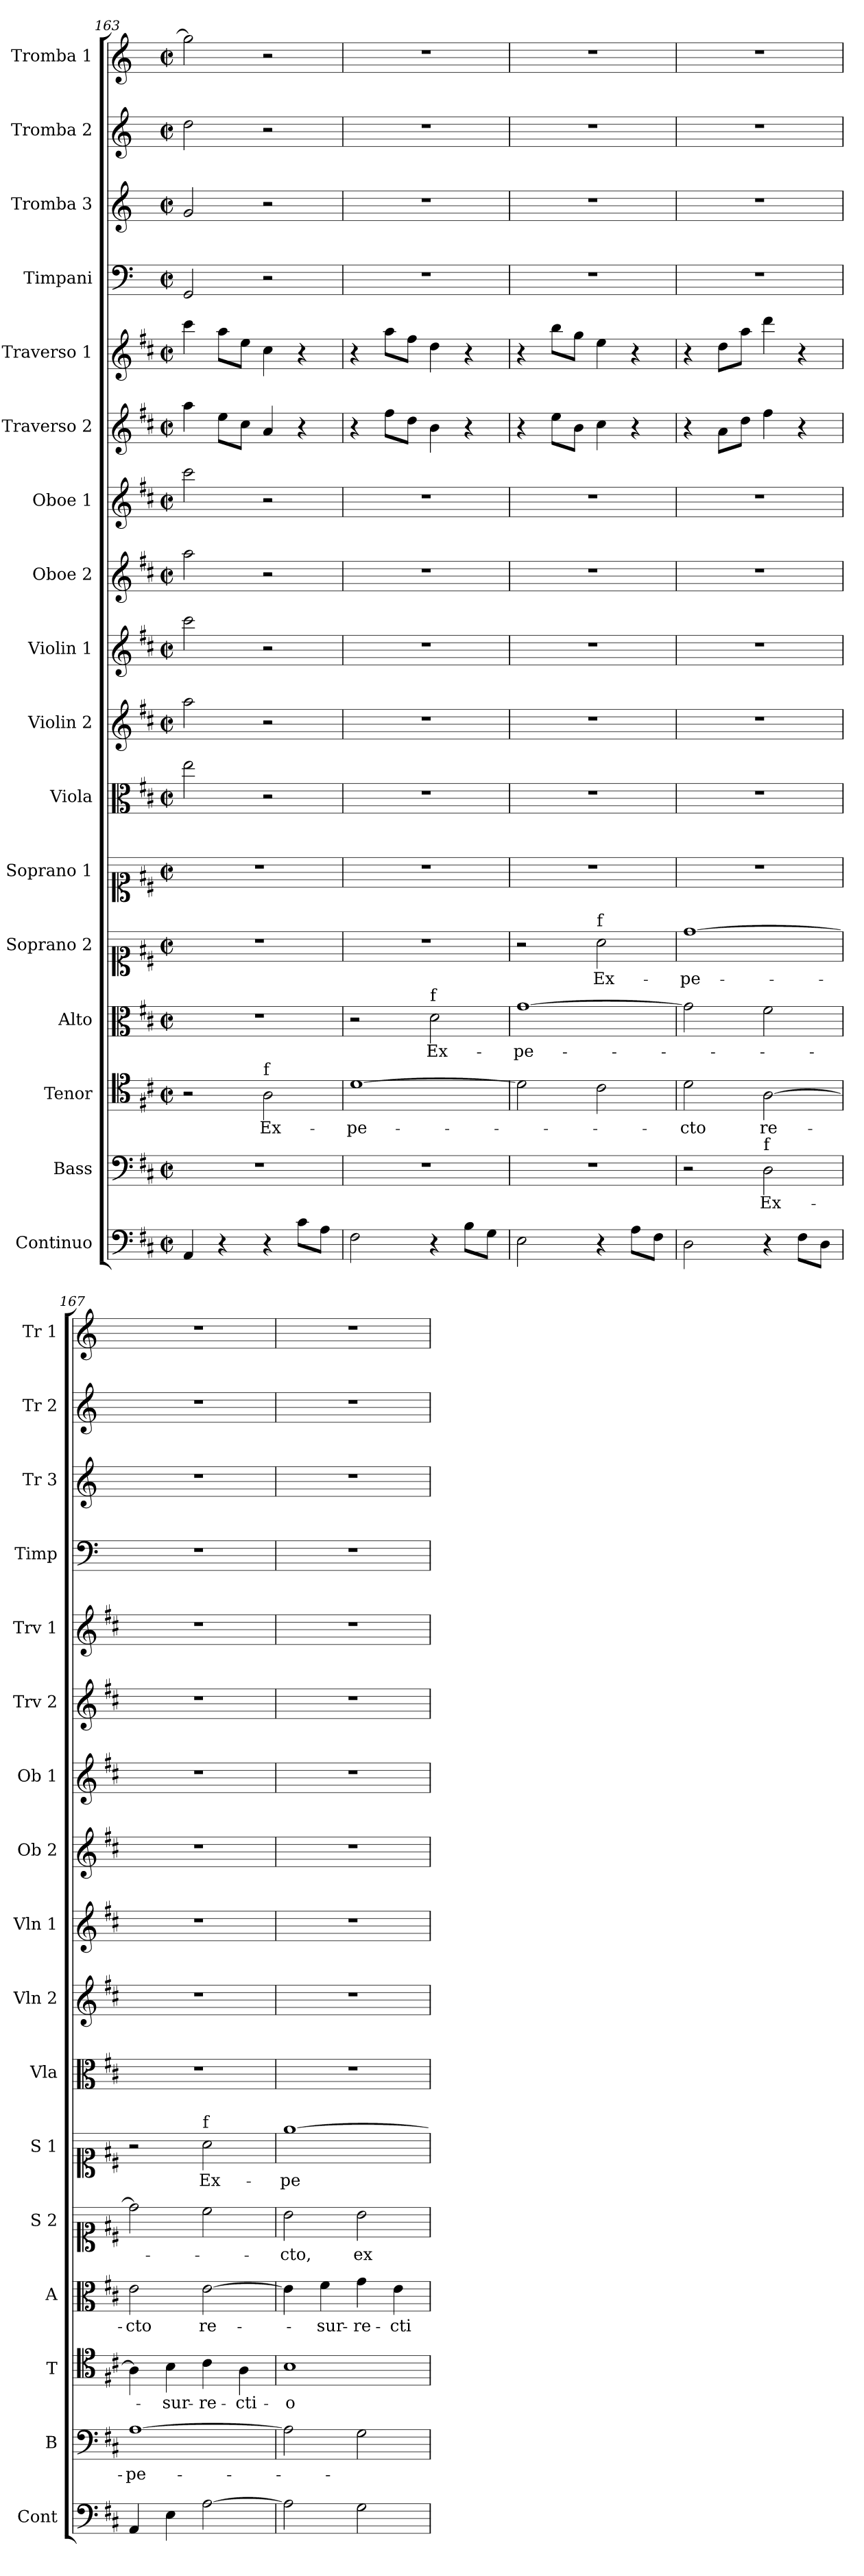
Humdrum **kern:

**kern	**kern	**text	**kern	**text	**kern	**text	**kern	**text	**kern	**text	**kern	**kern	**kern	**kern	**kern	**kern	**kern	**kern	**kern	**kern	**kern
*part17	*part16	*part16	*part15	*part15	*part14	*part14	*part13	*part13	*part12	*part12	*part11	*part10	*part9	*part8	*part7	*part6	*part5	*part4	*part3	*part2	*part1
*staff17	*staff16	*staff16	*staff15	*staff15	*staff14	*staff14	*staff13	*staff13	*staff12	*staff12	*staff11	*staff10	*staff9	*staff8	*staff7	*staff6	*staff5	*staff4	*staff3	*staff2	*staff1
*I"Continuo	*I"Bass	*	*I"Tenor	*	*I"Alto	*	*I"Soprano 2	*	*I"Soprano 1	*	*I"Viola	*I"Violin 2	*I"Violin 1	*I"Oboe 2	*I"Oboe 1	*I"Traverso 2	*I"Traverso 1	*I"Timpani	*I"Tromba 3	*I"Tromba 2	*I"Tromba 1
*I'Cont	*I'B	*	*I'T	*	*I'A	*	*I'S 2	*	*I'S 1	*	*I'Vla	*I'Vln 2	*I'Vln 1	*I'Ob 2	*I'Ob 1	*I'Trv 2	*I'Trv 1	*I'Timp	*I'Tr 3	*I'Tr 2	*I'Tr 1
*clefF4	*clefF4	*	*clefC4	*	*clefC3	*	*clefC1	*	*clefC1	*	*clefC3	*clefG2	*clefG2	*clefG2	*clefG2	*clefG2	*clefG2	*clefF4	*clefG2	*clefG2	*clefG2
*	*	*	*	*	*	*	*	*	*	*	*	*	*	*	*	*	*	*ITrd-1c-2	*ITrd-1c-2	*ITrd-1c-2	*ITrd-1c-2
*k[f#c#]	*k[f#c#]	*	*k[f#c#]	*	*k[f#c#]	*	*k[f#c#]	*	*k[f#c#]	*	*k[f#c#]	*k[f#c#]	*k[f#c#]	*k[f#c#]	*k[f#c#]	*k[f#c#]	*k[f#c#]	*k[f#c#]	*k[f#c#]	*k[f#c#]	*k[f#c#]
*M2/2	*M2/2	*	*M2/2	*	*M2/2	*	*M2/2	*	*M2/2	*	*M2/2	*M2/2	*M2/2	*M2/2	*M2/2	*M2/2	*M2/2	*M2/2	*M2/2	*M2/2	*M2/2
*met(c|)	*met(c|)	*	*met(c|)	*	*met(c|)	*	*met(c|)	*	*met(c|)	*	*met(c|)	*met(c|)	*met(c|)	*met(c|)	*met(c|)	*met(c|)	*met(c|)	*met(c|)	*met(c|)	*met(c|)	*met(c|)
=163	=163	=163	=163	=163	=163	=163	=163	=163	=163	=163	=163	=163	=163	=163	=163	=163	=163	=163	=163	=163	=163
4AA/	1r	.	2r	.	1r	.	1r	.	1r	.	2ee\	2aa\	2ccc#\	2aa\	2ccc#\	4aa\	4ccc#\	2AA/	2a/	2ee\	2aa\]
4r	.	.	.	.	.	.	.	.	.	.	.	.	.	.	.	8ee\L	8aa\L	.	.	.	.
.	.	.	.	.	.	.	.	.	.	.	.	.	.	.	.	8cc#\J	8ee\J	.	.	.	.
!	!	!	!LO:TX:a:t=f	!	!	!	!	!	!	!	!	!	!	!	!	!	!	!	!	!	!
!	!	!	!	!LO:LY:b	!	!	!	!	!	!	!	!	!	!	!	!	!	!	!	!	!
4r	.	.	2A\	Ex-	.	.	.	.	.	.	2r	2r	2r	2r	2r	4a/	4cc#\	2r	2r	2r	2r
8c#\L	.	.	.	.	.	.	.	.	.	.	.	.	.	.	.	4r	4r	.	.	.	.
8A\J	.	.	.	.	.	.	.	.	.	.	.	.	.	.	.	.	.	.	.	.	.
=164	=164	=164	=164	=164	=164	=164	=164	=164	=164	=164	=164	=164	=164	=164	=164	=164	=164	=164	=164	=164	=164
!	!	!	!	!LO:LY:b	!	!	!	!	!	!	!	!	!	!	!	!	!	!	!	!	!
2F#\	1r	.	[1d	-pe-	2r	.	1r	.	1r	.	1r	1r	1r	1r	1r	4r	4r	1r	1r	1r	1r
.	.	.	.	.	.	.	.	.	.	.	.	.	.	.	.	8ff#\L	8aa\L	.	.	.	.
.	.	.	.	.	.	.	.	.	.	.	.	.	.	.	.	8dd\J	8ff#\J	.	.	.	.
!	!	!	!	!	!LO:TX:a:t=f	!	!	!	!	!	!	!	!	!	!	!	!	!	!	!	!
!	!	!	!	!	!	!LO:LY:b	!	!	!	!	!	!	!	!	!	!	!	!	!	!	!
4r	.	.	.	.	2d\	Ex-	.	.	.	.	.	.	.	.	.	4b\	4dd\	.	.	.	.
8B\L	.	.	.	.	.	.	.	.	.	.	.	.	.	.	.	4r	4r	.	.	.	.
8G\J	.	.	.	.	.	.	.	.	.	.	.	.	.	.	.	.	.	.	.	.	.
=165	=165	=165	=165	=165	=165	=165	=165	=165	=165	=165	=165	=165	=165	=165	=165	=165	=165	=165	=165	=165	=165
!	!	!	!	!	!	!LO:LY:b	!	!	!	!	!	!	!	!	!	!	!	!	!	!	!
2E\	1r	.	2d\]	.	[1g	-pe-	2r	.	1r	.	1r	1r	1r	1r	1r	4r	4r	1r	1r	1r	1r
.	.	.	.	.	.	.	.	.	.	.	.	.	.	.	.	8ee\L	8bb\L	.	.	.	.
.	.	.	.	.	.	.	.	.	.	.	.	.	.	.	.	8b\J	8gg\J	.	.	.	.
!	!	!	!	!	!	!	!LO:TX:a:t=f	!	!	!	!	!	!	!	!	!	!	!	!	!	!
!	!	!	!	!	!	!	!	!LO:LY:b	!	!	!	!	!	!	!	!	!	!	!	!	!
4r	.	.	2c#\	.	.	.	2a\	Ex-	.	.	.	.	.	.	.	4cc#\	4ee\	.	.	.	.
8A\L	.	.	.	.	.	.	.	.	.	.	.	.	.	.	.	4r	4r	.	.	.	.
8F#\J	.	.	.	.	.	.	.	.	.	.	.	.	.	.	.	.	.	.	.	.	.
=166	=166	=166	=166	=166	=166	=166	=166	=166	=166	=166	=166	=166	=166	=166	=166	=166	=166	=166	=166	=166	=166
!	!	!	!	!LO:LY:b	!	!	!	!LO:LY:b	!	!	!	!	!	!	!	!	!	!	!	!	!
2D\	2r	.	2d\	-cto	2g\]	.	[1dd	-pe-	1r	.	1r	1r	1r	1r	1r	4r	4r	1r	1r	1r	1r
.	.	.	.	.	.	.	.	.	.	.	.	.	.	.	.	8a\L	8dd\L	.	.	.	.
.	.	.	.	.	.	.	.	.	.	.	.	.	.	.	.	8dd\J	8aa\J	.	.	.	.
!	!LO:TX:a:t=f	!	!	!	!	!	!	!	!	!	!	!	!	!	!	!	!	!	!	!	!
!	!	!LO:LY:b	!	!LO:LY:b	!	!	!	!	!	!	!	!	!	!	!	!	!	!	!	!	!
4r	2D\	Ex-	[2A\	re-	2f#\	.	.	.	.	.	.	.	.	.	.	4ff#\	4ddd\	.	.	.	.
8F#\L	.	.	.	.	.	.	.	.	.	.	.	.	.	.	.	4r	4r	.	.	.	.
8D\J	.	.	.	.	.	.	.	.	.	.	.	.	.	.	.	.	.	.	.	.	.
!!LO:PB:g=z
=167	=167	=167	=167	=167	=167	=167	=167	=167	=167	=167	=167	=167	=167	=167	=167	=167	=167	=167	=167	=167	=167
!	!	!LO:LY:b	!	!	!	!LO:LY:b	!	!	!	!	!	!	!	!	!	!	!	!	!	!	!
4AA/	[1A	-pe-	4A\]	.	2e\	-cto	2dd\]	.	2r	.	1r	1r	1r	1r	1r	1r	1r	1r	1r	1r	1r
!	!	!	!	!LO:LY:b	!	!	!	!	!	!	!	!	!	!	!	!	!	!	!	!	!
4E\	.	.	4B\	-sur-	.	.	.	.	.	.	.	.	.	.	.	.	.	.	.	.	.
!	!	!	!	!	!	!	!	!	!LO:TX:a:t=f	!	!	!	!	!	!	!	!	!	!	!	!
!	!	!	!	!LO:LY:b	!	!LO:LY:b	!	!	!	!LO:LY:b	!	!	!	!	!	!	!	!	!	!	!
[2A\	.	.	4c#\	-re-	[2e\	re-	2cc#\	.	2a\	Ex-	.	.	.	.	.	.	.	.	.	.	.
!	!	!	!	!LO:LY:b	!	!	!	!	!	!	!	!	!	!	!	!	!	!	!	!	!
.	.	.	4A\	-cti-	.	.	.	.	.	.	.	.	.	.	.	.	.	.	.	.	.
=168	=168	=168	=168	=168	=168	=168	=168	=168	=168	=168	=168	=168	=168	=168	=168	=168	=168	=168	=168	=168	=168
!	!	!	!	!LO:LY:b	!	!	!	!LO:LY:b	!	!LO:LY:b	!	!	!	!	!	!	!	!	!	!	!
2A\]	2A\]	.	1B	-o-	4e\]	.	2b\	-cto,	[1ee	-pe-	1r	1r	1r	1r	1r	1r	1r	1r	1r	1r	1r
!	!	!	!	!	!	!LO:LY:b	!	!	!	!	!	!	!	!	!	!	!	!	!	!	!
.	.	.	.	.	4f#\	-sur-	.	.	.	.	.	.	.	.	.	.	.	.	.	.	.
!	!	!	!	!	!	!LO:LY:b	!	!LO:LY:b	!	!	!	!	!	!	!	!	!	!	!	!	!
2G\	2G\	.	.	.	4g\	-re-	2b\	ex-	.	.	.	.	.	.	.	.	.	.	.	.	.
!	!	!	!	!	!	!LO:LY:b	!	!	!	!	!	!	!	!	!	!	!	!	!	!	!
.	.	.	.	.	4e\	-cti-	.	.	.	.	.	.	.	.	.	.	.	.	.	.	.
=	=	=	=	=	=	=	=	=	=	=	=	=	=	=	=	=	=	=	=	=	=
*-	*-	*-	*-	*-	*-	*-	*-	*-	*-	*-	*-	*-	*-	*-	*-	*-	*-	*-	*-	*-	*-
